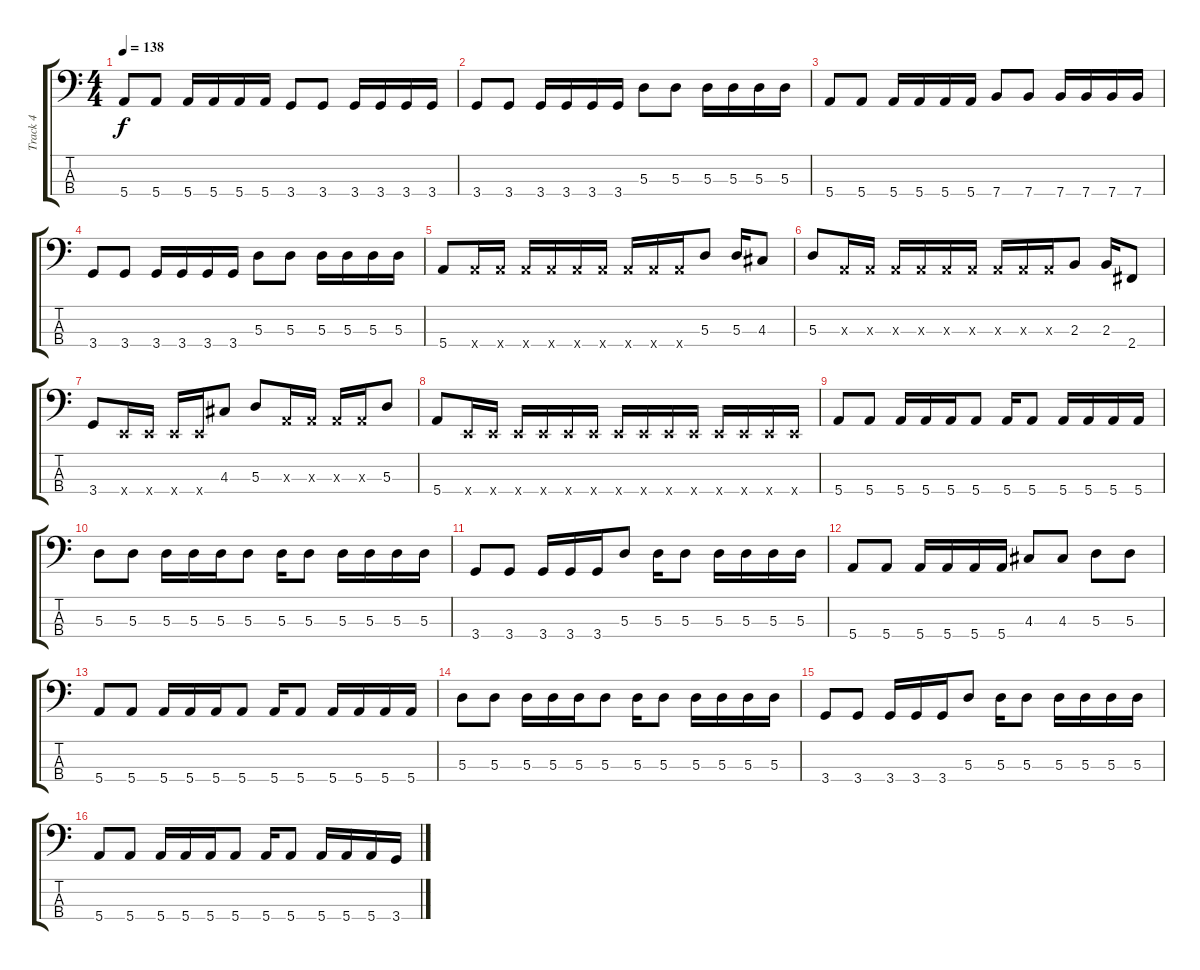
\track ("Track 4" "Track 4") {instrument electricbasspick}
\staff {score tabs}
\tuning (G2 D2 A1 E1) {hide}
\ts (4 4)
\tempo 138
\clef f4
\ks c
5.4.8{dy f} 5.4.8 5.4.16 5.4.16 5.4.16 5.4.16 3.4.8 3.4.8 3.4.16 3.4.16 3.4.16 3.4.16 |
3.4.8 3.4.8 3.4.16 3.4.16 3.4.16 3.4.16 5.3.8 5.3.8 5.3.16 5.3.16 5.3.16 5.3.16 |
5.4.8 5.4.8 5.4.16 5.4.16 5.4.16 5.4.16 7.4.8 7.4.8 7.4.16 7.4.16 7.4.16 7.4.16 |
3.4.8 3.4.8 3.4.16 3.4.16 3.4.16 3.4.16 5.3.8 5.3.8 5.3.16 5.3.16 5.3.16 5.3.16 |
5.4.8 5.4{x}.16 5.4{x}.16 5.4{x}.16 5.4{x}.16 5.4{x}.16 5.4{x}.16 5.4{x}.16 5.4{x}.16 5.4{x}.16 5.3.8 5.3.16 4.3.8 |
5.3.8 0.3{x}.16 0.3{x}.16 0.3{x}.16 0.3{x}.16 0.3{x}.16 0.3{x}.16 0.3{x}.16 0.3{x}.16 0.3{x}.16 2.3.8 2.3.16 2.4.8 |
3.4.8 0.4{x}.16 0.4{x}.16 0.4{x}.16 0.4{x}.16 4.3.8 5.3.8 0.3{x}.16 0.3{x}.16 0.3{x}.16 0.3{x}.16 5.3.8 |
5.4.8 0.4{x}.16 0.4{x}.16 0.4{x}.16 0.4{x}.16 0.4{x}.16 0.4{x}.16 0.4{x}.16 0.4{x}.16 0.4{x}.16 0.4{x}.16 0.4{x}.16 0.4{x}.16 0.4{x}.16 0.4{x}.16 |
5.4.8 5.4.8 5.4.16 5.4.16 5.4.16 5.4.8 5.4.16 5.4.8 5.4.16 5.4.16 5.4.16 5.4.16 |
5.3.8 5.3.8 5.3.16 5.3.16 5.3.16 5.3.8 5.3.16 5.3.8 5.3.16 5.3.16 5.3.16 5.3.16 |
3.4.8 3.4.8 3.4.16 3.4.16 3.4.16 5.3.8 5.3.16 5.3.8 5.3.16 5.3.16 5.3.16 5.3.16 |
5.4.8 5.4.8 5.4.16 5.4.16 5.4.16 5.4.16 4.3.8 4.3.8 5.3.8 5.3.8 |
5.4.8 5.4.8 5.4.16 5.4.16 5.4.16 5.4.8 5.4.16 5.4.8 5.4.16 5.4.16 5.4.16 5.4.16 |
5.3.8 5.3.8 5.3.16 5.3.16 5.3.16 5.3.8 5.3.16 5.3.8 5.3.16 5.3.16 5.3.16 5.3.16 |
3.4.8 3.4.8 3.4.16 3.4.16 3.4.16 5.3.8 5.3.16 5.3.8 5.3.16 5.3.16 5.3.16 5.3.16 |
5.4.8 5.4.8 5.4.16 5.4.16 5.4.16 5.4.8 5.4.16 5.4.8 5.4.16 5.4.16 5.4.16 3.4.16
